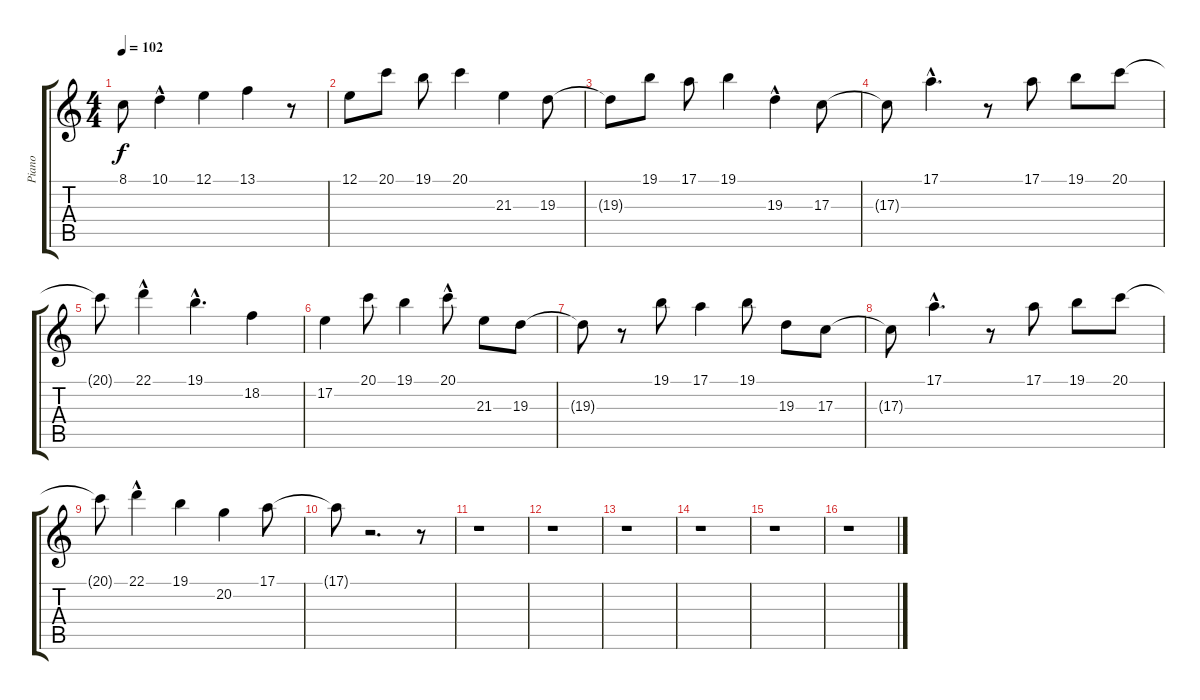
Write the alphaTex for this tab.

\track ("Piano" "Piano") {instrument acousticgrandpiano}
\staff {score tabs}
\tuning (E4 B3 G3 D3 A2 E2) {hide}
\ts (4 4)
\tempo 102
\clef g2
\ks c
8.1{t}.8{dy f} 10.1{hac}.4 12.1.4 13.1.4 r.8 |
12.1.8 20.1.8 19.1.8 20.1.4 21.3.4 19.3.8 |
19.3{t}.8 19.1.8 17.1.8 19.1.4 19.3{hac}.4 17.3.8 |
17.3{t}.8 17.1{hac}.4{d} r.8 17.1.8 19.1.8 20.1.8 |
20.1{t}.8 22.1{hac}.4 19.1{hac}.4{d} 18.2.4 |
17.2.4 20.1.8 19.1.4 20.1{hac}.8 21.3.8 19.3.8 |
19.3{t}.8 r.8 19.1.8 17.1.4 19.1.8 19.3.8 17.3.8 |
17.3{t}.8 17.1{hac}.4{d} r.8 17.1.8 19.1.8 20.1.8 |
20.1{t}.8 22.1{hac}.4 19.1.4 20.2.4 17.1.8 |
17.1{t}.8 r.2{d} r.8 |
r.1 |
r.1 |
r.1 |
r.1 |
r.1 |
r.1
